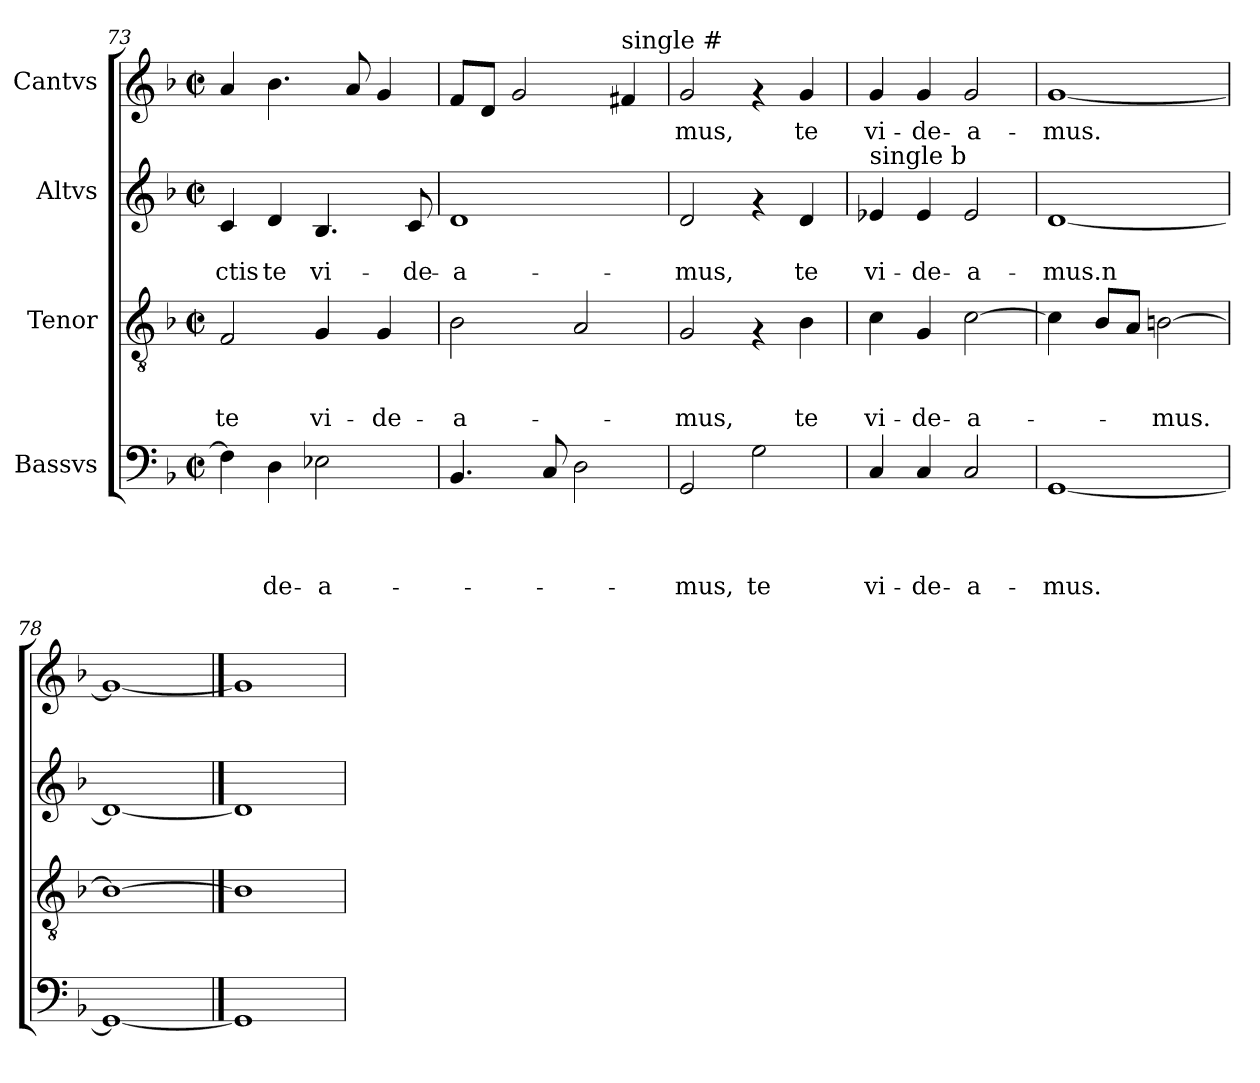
**kern	**text	**text	**text	**text	**kern	**text	**text	**text	**kern	**text	**text	**kern	**text
*part4	*part4	*part4	*part4	*part4	*part3	*part3	*part3	*part3	*part2	*part2	*part2	*part1	*part1
*staff4	*staff4	*staff4	*staff4	*staff4	*staff3	*staff3	*staff3	*staff3	*staff2	*staff2	*staff2	*staff1	*staff1
*I"Bassvs	*	*	*	*	*I"Tenor	*	*	*	*I"Altvs	*	*	*I"Cantvs	*
*clefF4	*	*	*	*	*clefGv2	*	*	*	*clefG2	*	*	*clefG2	*
*k[b-]	*	*	*	*	*k[b-]	*	*	*	*k[b-]	*	*	*k[b-]	*
*F:	*	*	*	*	*F:	*	*	*	*F:	*	*	*F:	*
*M2/2	*	*	*	*	*M2/2	*	*	*	*M2/2	*	*	*M2/2	*
*met(c|)	*	*	*	*	*met(c|)	*	*	*	*met(c|)	*	*	*met(c|)	*
=73	=73	=73	=73	=73	=73	=73	=73	=73	=73	=73	=73	=73	=73
!	!	!	!	!	!	!	!	!LO:LY:b	!	!	!LO:LY:b	!	!
4F\]	.	.	.	.	2F/	.	.	te	4c/	.	-ctis	4a/	.
!	!	!	!	!LO:LY:b	!	!	!	!	!	!	!LO:LY:b	!	!
4D\	.	.	.	-de-	.	.	.	.	4d/	.	te	4.b-\	.
!	!	!	!	!LO:LY:b	!	!	!	!LO:LY:b	!	!	!LO:LY:b	!	!
2E-X\	.	.	.	-a-	4G/	.	.	vi-	4.B-/	.	vi-	.	.
.	.	.	.	.	.	.	.	.	.	.	.	8a/	.
!	!	!	!	!	!	!	!	!LO:LY:b	!	!	!	!	!
.	.	.	.	.	4G/	.	.	-de-	.	.	.	4g/	.
!	!	!	!	!	!	!	!	!	!	!	!LO:LY:b	!	!
.	.	.	.	.	.	.	.	.	8c/	.	-de-	.	.
=74	=74	=74	=74	=74	=74	=74	=74	=74	=74	=74	=74	=74	=74
!	!	!	!	!	!	!	!	!LO:LY:b	!	!	!LO:LY:b	!	!
4.BB-/	.	.	.	.	2B-\	.	.	-a-	1d	.	-a-	8f/L	.
.	.	.	.	.	.	.	.	.	.	.	.	8d/J	.
.	.	.	.	.	.	.	.	.	.	.	.	2g/	.
8C/	.	.	.	.	.	.	.	.	.	.	.	.	.
2D\	.	.	.	.	2A/	.	.	.	.	.	.	.	.
!	!	!	!	!	!	!	!	!	!	!	!	!LO:TX:a:t=single #	!
.	.	.	.	.	.	.	.	.	.	.	.	4f#/	.
=75	=75	=75	=75	=75	=75	=75	=75	=75	=75	=75	=75	=75	=75
!	!	!	!	!LO:LY:b	!	!	!	!LO:LY:b	!	!	!LO:LY:b	!	!LO:LY:b
2GG/	.	.	.	-mus,	2G/	.	.	-mus,	2d/	.	-mus,	2g/	-mus,
!	!	!	!	!LO:LY:b	!	!	!	!	!	!	!	!	!
2G\	.	.	.	te	4rF	.	.	.	4rf	.	.	4rf	.
!	!	!	!	!	!	!	!	!LO:LY:b	!	!	!LO:LY:b	!	!LO:LY:b
.	.	.	.	.	4B-\	.	.	te	4d/	.	te	4g/	te
=76	=76	=76	=76	=76	=76	=76	=76	=76	=76	=76	=76	=76	=76
!	!	!	!	!	!	!	!	!	!LO:TX:a:t=single b	!	!	!	!
!	!	!	!	!LO:LY:b	!	!	!	!LO:LY:b	!	!	!LO:LY:b	!	!LO:LY:b
4C/	.	.	.	vi-	4c\	.	.	vi-	4e-/	.	vi-	4g/	vi-
!	!	!	!	!LO:LY:b	!	!	!	!LO:LY:b	!	!	!LO:LY:b	!	!LO:LY:b
4C/	.	.	.	-de-	4G/	.	.	-de-	4e-/	.	-de-	4g/	-de-
!	!	!	!	!LO:LY:b	!	!	!	!LO:LY:b	!	!	!LO:LY:b	!	!LO:LY:b
2C/	.	.	.	-a-	[>2c\	.	.	-a-	2e-/	.	-a-	2g/	-a-
=77	=77	=77	=77	=77	=77	=77	=77	=77	=77	=77	=77	=77	=77
!	!	!	!	!LO:LY:b	!	!	!	!	!	!	!LO:LY:b	!	!LO:LY:b
[<1GG	.	.	.	-mus.	4c\]	.	.	.	[<1d	.	-mus.n	[<1g	-mus.
.	.	.	.	.	8B-/L	.	.	.	.	.	.	.	.
.	.	.	.	.	8A/J	.	.	.	.	.	.	.	.
!	!	!	!	!	!	!	!	!LO:LY:b	!	!	!	!	!
.	.	.	.	.	[>2Bn\	.	.	-mus.	.	.	.	.	.
=78	=78	=78	=78	=78	=78	=78	=78	=78	=78	=78	=78	=78	=78
1GG_	.	.	.	.	1B_	.	.	.	1d_	.	.	1g_	.
==79	==79	==79	==79	==79	==79	==79	==79	==79	==79	==79	==79	==79	==79
1GG]	.	.	.	.	1B]	.	.	.	1d]	.	.	1g]	.
=	=	=	=	=	=	=	=	=	=	=	=	=	=
*-	*-	*-	*-	*-	*-	*-	*-	*-	*-	*-	*-	*-	*-
